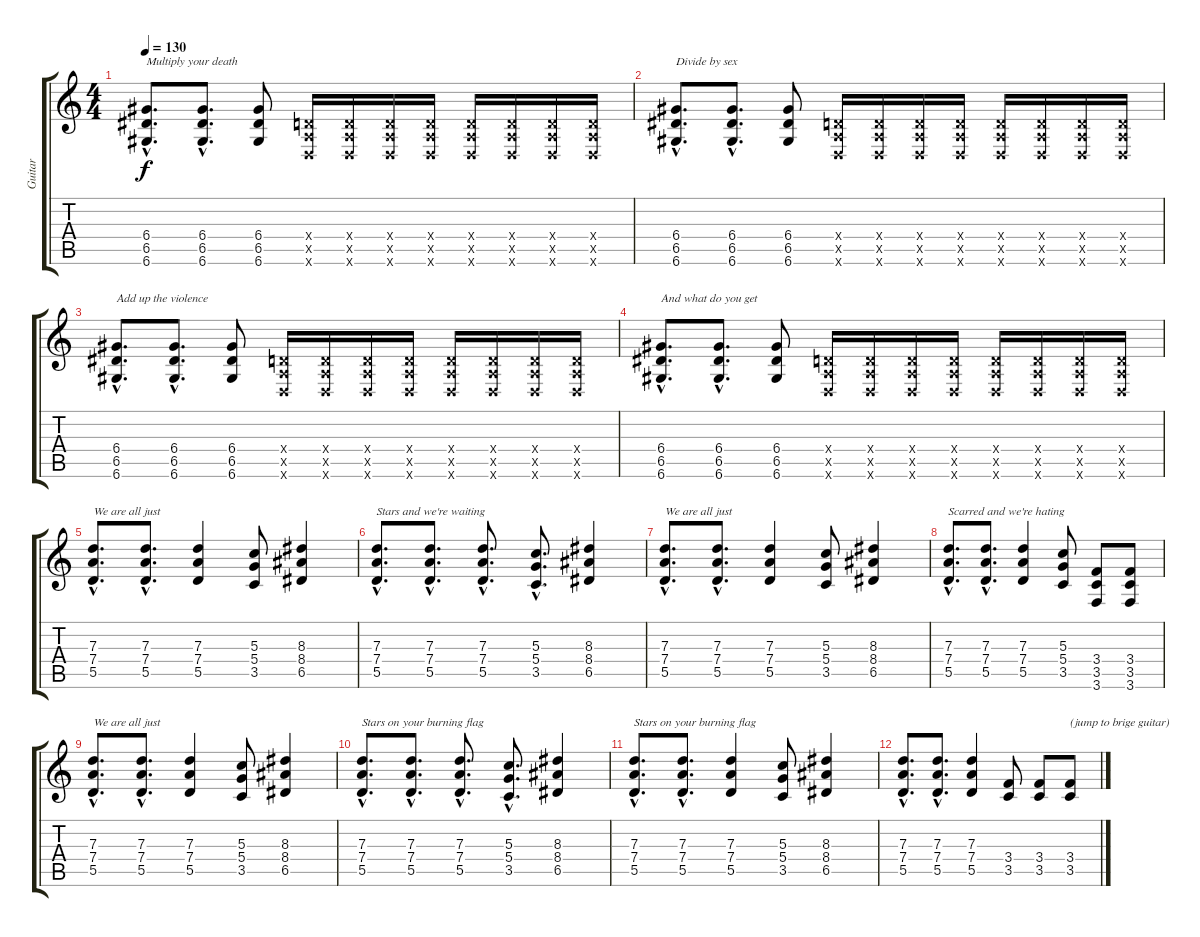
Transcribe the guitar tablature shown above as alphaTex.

\track ("Guitar" "Guitar") {instrument overdrivenguitar}
\staff {score tabs}
\tuning (E4 B3 G3 D3 A2 D2) {hide}
\ts (4 4)
\tempo 130
\clef g2
\ks c
(6.4{hac} 6.5{hac} 6.6{hac}).8{d txt "Multiply your death" dy f} (6.4{hac} 6.5{hac} 6.6{hac}).8{d} (6.4 6.5 6.6).8 (0.4{x} 0.5{x} 0.6{x}).16 (0.4{x} 0.5{x} 0.6{x}).16 (0.4{x} 0.5{x} 0.6{x}).16 (0.4{x} 0.5{x} 0.6{x}).16 (0.4{x} 0.5{x} 0.6{x}).16 (0.4{x} 0.5{x} 0.6{x}).16 (0.4{x} 0.5{x} 0.6{x}).16 (0.4{x} 0.5{x} 0.6{x}).16 |
(6.4{hac} 6.5{hac} 6.6{hac}).8{d txt "Divide by sex"} (6.4{hac} 6.5{hac} 6.6{hac}).8{d} (6.4 6.5 6.6).8 (0.4{x} 0.5{x} 0.6{x}).16 (0.4{x} 0.5{x} 0.6{x}).16 (0.4{x} 0.5{x} 0.6{x}).16 (0.4{x} 0.5{x} 0.6{x}).16 (0.4{x} 0.5{x} 0.6{x}).16 (0.4{x} 0.5{x} 0.6{x}).16 (0.4{x} 0.5{x} 0.6{x}).16 (0.4{x} 0.5{x} 0.6{x}).16 |
(6.4{hac} 6.5{hac} 6.6{hac}).8{d txt "Add up the violence"} (6.4{hac} 6.5{hac} 6.6{hac}).8{d} (6.4 6.5 6.6).8 (0.4{x} 0.5{x} 0.6{x}).16 (0.4{x} 0.5{x} 0.6{x}).16 (0.4{x} 0.5{x} 0.6{x}).16 (0.4{x} 0.5{x} 0.6{x}).16 (0.4{x} 0.5{x} 0.6{x}).16 (0.4{x} 0.5{x} 0.6{x}).16 (0.4{x} 0.5{x} 0.6{x}).16 (0.4{x} 0.5{x} 0.6{x}).16 |
(6.4{hac} 6.5{hac} 6.6{hac}).8{d txt "And what do you get"} (6.4{hac} 6.5{hac} 6.6{hac}).8{d} (6.4 6.5 6.6).8 (0.4{x} 0.5{x} 0.6{x}).16 (0.4{x} 0.5{x} 0.6{x}).16 (0.4{x} 0.5{x} 0.6{x}).16 (0.4{x} 0.5{x} 0.6{x}).16 (0.4{x} 0.5{x} 0.6{x}).16 (0.4{x} 0.5{x} 0.6{x}).16 (0.4{x} 0.5{x} 0.6{x}).16 (0.4{x} 0.5{x} 0.6{x}).16 |
(7.3{hac} 7.4{hac} 5.5{hac}).8{d txt "We are all just"} (7.3{hac} 7.4{hac} 5.5{hac}).8{d} (7.3 7.4 5.5).4 (5.3 5.4 3.5).8 (8.3 8.4 6.5).4 |
(7.3{hac} 7.4{hac} 5.5{hac}).8{d txt "Stars and we're waiting"} (7.3{hac} 7.4{hac} 5.5{hac}).8{d} (7.3{hac} 7.4{hac} 5.5{hac}).8{d} (5.3{hac} 5.4{hac} 3.5{hac}).8{d} (8.3 8.4 6.5).4 |
(7.3{hac} 7.4{hac} 5.5{hac}).8{d txt "We are all just"} (7.3{hac} 7.4{hac} 5.5{hac}).8{d} (7.3 7.4 5.5).4 (5.3 5.4 3.5).8 (8.3 8.4 6.5).4 |
(7.3{hac} 7.4{hac} 5.5{hac}).8{d txt "Scarred and we're hating"} (7.3{hac} 7.4{hac} 5.5{hac}).8{d} (7.3 7.4 5.5).4 (5.3 5.4 3.5).8 (3.4 3.5 3.6).8 (3.4 3.5 3.6).8 |
(7.3{hac} 7.4{hac} 5.5{hac}).8{d txt "We are all just"} (7.3{hac} 7.4{hac} 5.5{hac}).8{d} (7.3 7.4 5.5).4 (5.3 5.4 3.5).8 (8.3 8.4 6.5).4 |
(7.3{hac} 7.4{hac} 5.5{hac}).8{d txt "Stars on your burning flag"} (7.3{hac} 7.4{hac} 5.5{hac}).8{d} (7.3{hac} 7.4{hac} 5.5{hac}).8{d} (5.3{hac} 5.4{hac} 3.5{hac}).8{d} (8.3 8.4 6.5).4 |
(7.3{hac} 7.4{hac} 5.5{hac}).8{d txt "Stars on your burning flag"} (7.3{hac} 7.4{hac} 5.5{hac}).8{d} (7.3 7.4 5.5).4 (5.3 5.4 3.5).8 (8.3 8.4 6.5).4 |
(7.3{hac} 7.4{hac} 5.5{hac}).8{d} (7.3{hac} 7.4{hac} 5.5{hac}).8{d} (7.3 7.4 5.5).4 (3.4 3.5).8 (3.4 3.5).8 (3.4 3.5).8{txt "(jump to brige guitar)"}
